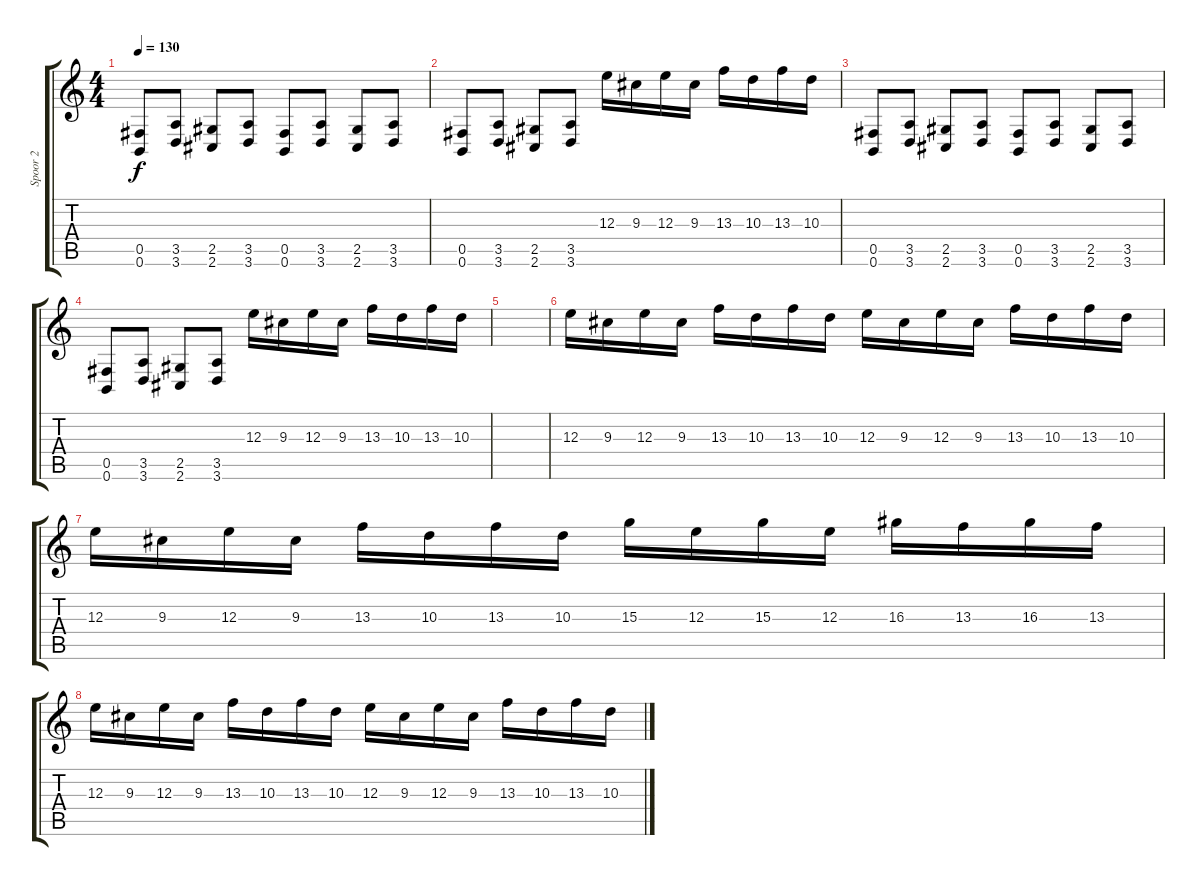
\track ("Spoor 2" "Spoor 2") {instrument distortionguitar}
\staff {score tabs}
\tuning (Db4 Ab3 E3 B2 Gb2 B1) {hide}
\ts (4 4)
\tempo 130
\clef g2
\ks c
(0.5 0.6).8{dy f} (3.5 3.6).8 (2.5 2.6).8 (3.5 3.6).8 (0.5 0.6).8 (3.5 3.6).8 (2.5 2.6).8 (3.5 3.6).8 |
(0.5 0.6).8 (3.5 3.6).8 (2.5 2.6).8 (3.5 3.6).8 12.3.16 9.3.16 12.3.16 9.3.16 13.3.16 10.3.16 13.3.16 10.3.16 |
(0.5 0.6).8 (3.5 3.6).8 (2.5 2.6).8 (3.5 3.6).8 (0.5 0.6).8 (3.5 3.6).8 (2.5 2.6).8 (3.5 3.6).8 |
(0.5 0.6).8 (3.5 3.6).8 (2.5 2.6).8 (3.5 3.6).8 12.3.16 9.3.16 12.3.16 9.3.16 13.3.16 10.3.16 13.3.16 10.3.16 |
|
12.3.16 9.3.16 12.3.16 9.3.16 13.3.16 10.3.16 13.3.16 10.3.16 12.3.16 9.3.16 12.3.16 9.3.16 13.3.16 10.3.16 13.3.16 10.3.16 |
12.3.16 9.3.16 12.3.16 9.3.16 13.3.16 10.3.16 13.3.16 10.3.16 15.3.16 12.3.16 15.3.16 12.3.16 16.3.16 13.3.16 16.3.16 13.3.16 |
12.3.16 9.3.16 12.3.16 9.3.16 13.3.16 10.3.16 13.3.16 10.3.16 12.3.16 9.3.16 12.3.16 9.3.16 13.3.16 10.3.16 13.3.16 10.3.16
